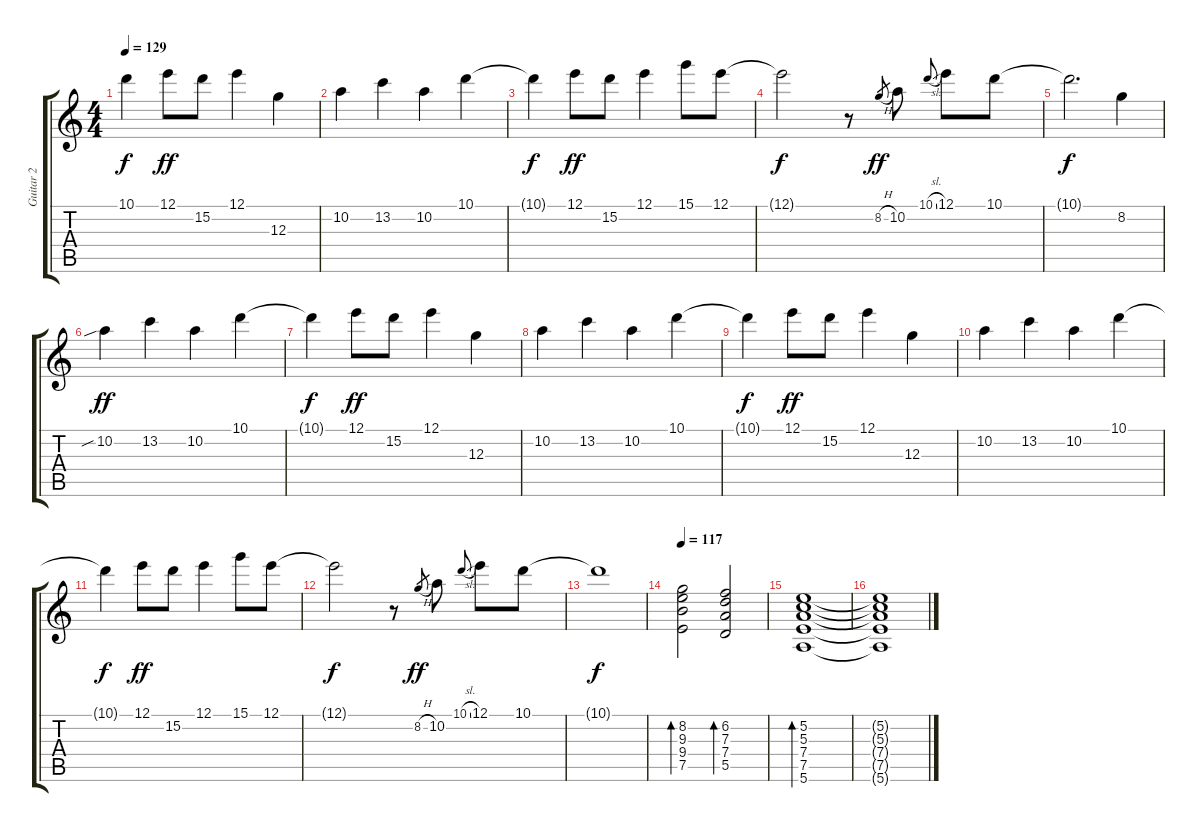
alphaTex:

\track ("Guitar 2" "Guitar 2") {instrument overdrivenguitar}
\staff {score tabs}
\tuning (E4 B3 G3 D3 A2 E2) {hide}
\ts (4 4)
\tempo 129
\clef g2
\ks c
10.1{t}.4{dy f} 12.1.8{dy ff} 15.2.8 12.1.4 12.3.4 |
10.2.4 13.2.4 10.2.4 10.1.4 |
10.1{t}.4{dy f} 12.1.8{dy ff} 15.2.8 12.1.4 15.1.8 12.1.8 |
12.1{t}.2{dy f} r.8 8.2{h}.8{gr dy ff} 10.2.8 10.1{sl}.8{gr onbeat} 12.1.8 10.1.8 |
10.1{t}.2{d dy f} 8.2.4 |
10.2{sib}.4{dy ff} 13.2.4 10.2.4 10.1.4 |
10.1{t}.4{dy f} 12.1.8{dy ff} 15.2.8 12.1.4 12.3.4 |
10.2.4 13.2.4 10.2.4 10.1.4 |
10.1{t}.4{dy f} 12.1.8{dy ff} 15.2.8 12.1.4 12.3.4 |
10.2.4 13.2.4 10.2.4 10.1.4 |
10.1{t}.4{dy f} 12.1.8{dy ff} 15.2.8 12.1.4 15.1.8 12.1.8 |
12.1{t}.2{dy f} r.8 8.2{h}.8{gr dy ff} 10.2.8 10.1{sl}.8{gr onbeat} 12.1.8 10.1.8 |
10.1{t}.1{dy f} |
\tempo 117
(8.2 9.3 9.4 7.5).2{bd 120} (6.2 7.3 7.4 5.5).2{bd 120} |
(5.2 5.3 7.4 7.5 5.6).1{bd 240} |
(5.2{t} 5.3{t} 7.4{t} 7.5{t} 5.6{t}).1
